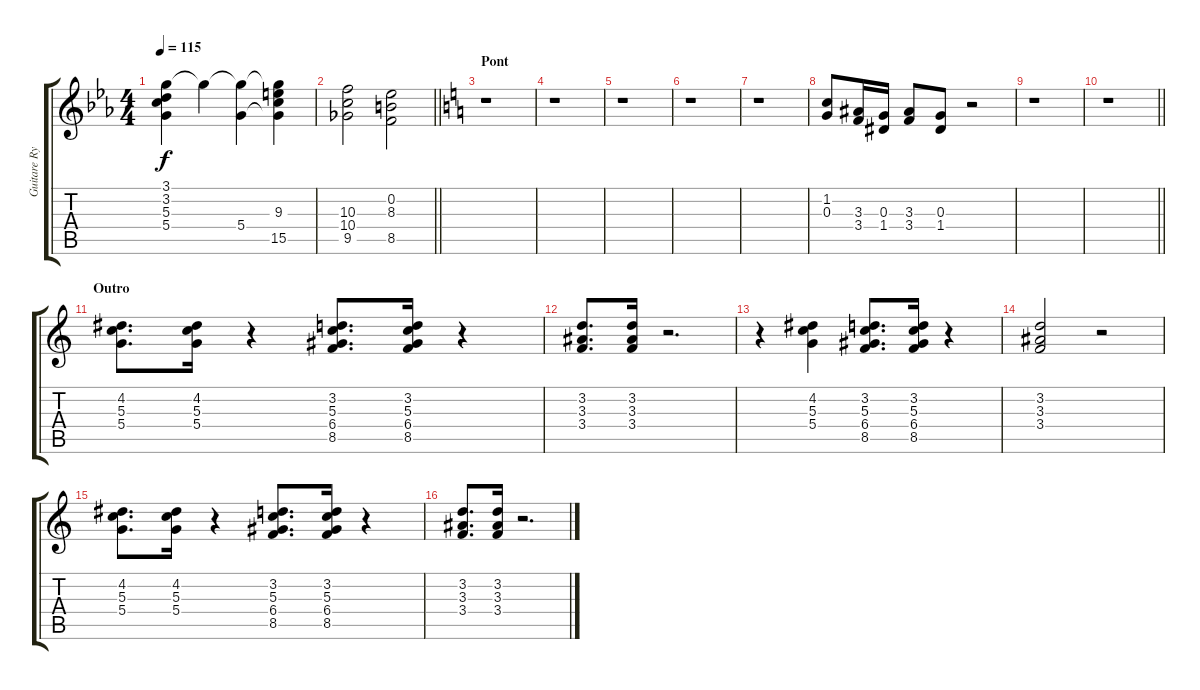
\track ("Guitare Rythmique" "Guitare Ry") {instrument electricguitarclean}
\staff {score tabs}
\tuning (E4 B3 G3 D3 A2 E2) {hide}
\ts (4 4)
\tempo 115
\clef g2
\ks eb
(3.1{t} 3.2{t} 5.3{t} 5.4{t}).4{dy f} 3.1{t}.4 (3.1{t} 5.4).4 (3.1{t} 9.3 5.4{t} 15.5).4 |
\barLineRight lightlight
(10.3 10.4 9.5).2 (0.2 8.3 8.5).2 |
\section ("" "Pont")
\ks c
r.1 |
r.1 |
r.1 |
r.1 |
r.1 |
(1.2 0.3).8 (3.3 3.4).16 (0.3 1.4).16 (3.3 3.4).8 (0.3 1.4).8 r.2 |
r.1 |
\barLineRight lightlight
r.1 |
\section ("" "Outro")
(4.2 5.3 5.4).8{d} (4.2 5.3 5.4).16 r.4 (3.2 5.3 6.4 8.5).8{d} (3.2 5.3 6.4 8.5).16 r.4 |
(3.2 3.3 3.4).8{d} (3.2 3.3 3.4).16 r.2{d} |
r.4 (4.2 5.3 5.4).4 (3.2 5.3 6.4 8.5).8{d} (3.2 5.3 6.4 8.5).16 r.4 |
(3.2 3.3 3.4).2 r.2 |
(4.2 5.3 5.4).8{d} (4.2 5.3 5.4).16 r.4 (3.2 5.3 6.4 8.5).8{d} (3.2 5.3 6.4 8.5).16 r.4 |
(3.2 3.3 3.4).8{d} (3.2 3.3 3.4).16 r.2{d}
